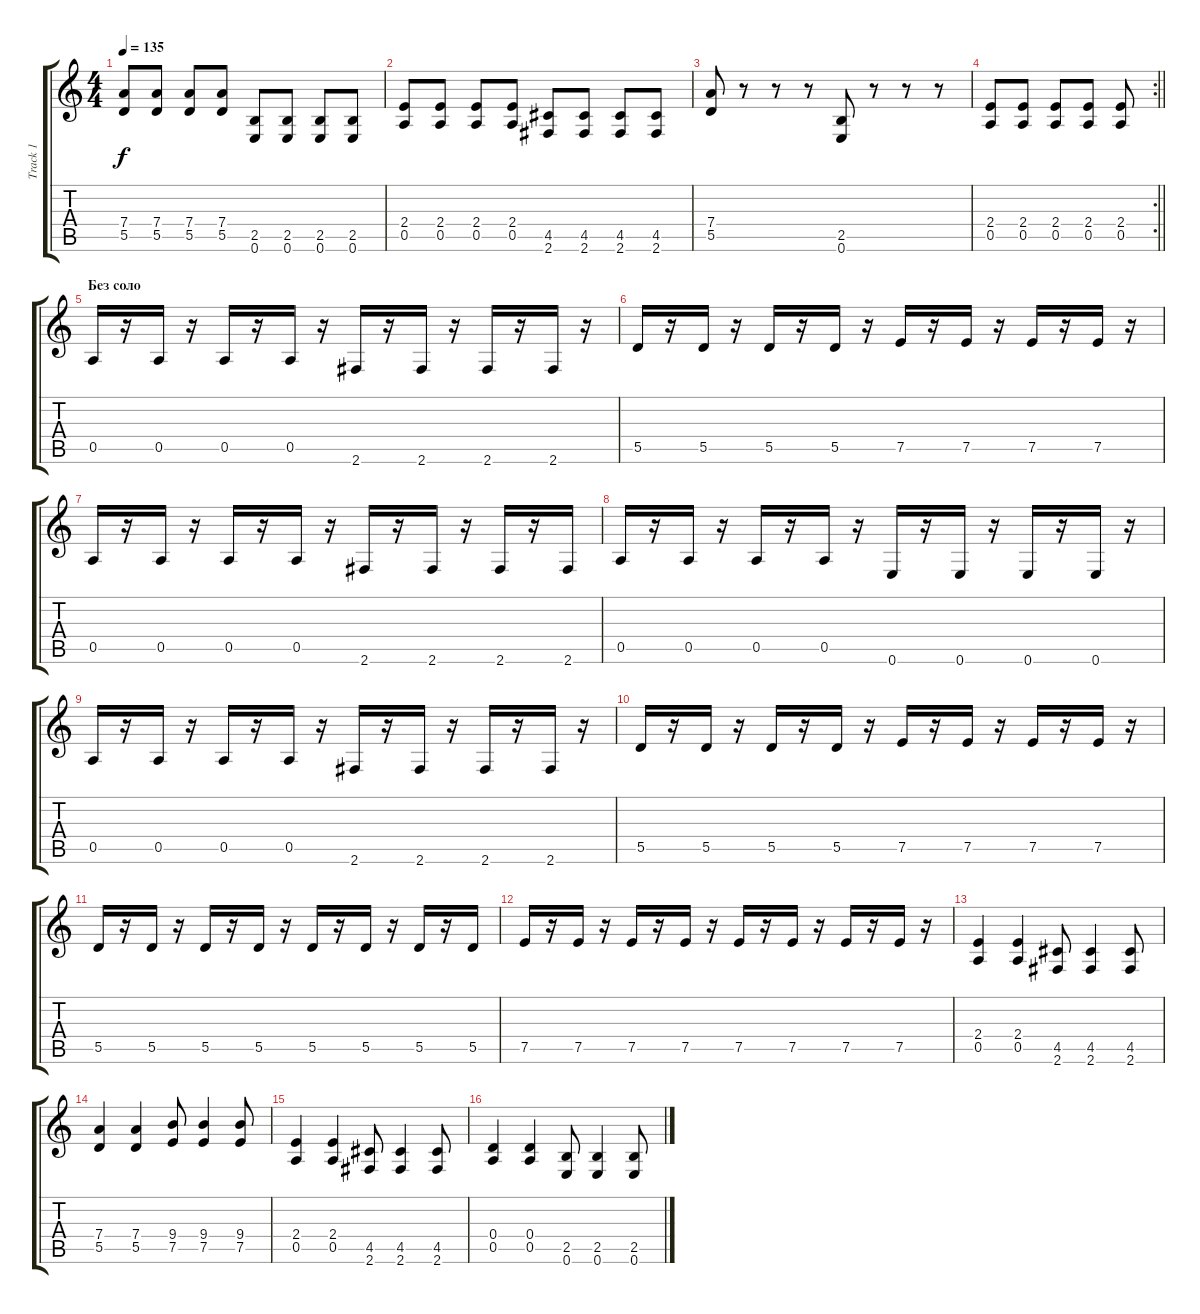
\track ("Track 1" "Track 1") {instrument overdrivenguitar}
\staff {score tabs}
\tuning (E4 B3 G3 D3 A2 E2) {hide}
\ts (4 4)
\tempo 135
\clef g2
\ks c
(7.4 5.5).8{dy f} (7.4 5.5).8 (7.4 5.5).8 (7.4 5.5).8 (2.5 0.6).8 (2.5 0.6).8 (2.5 0.6).8 (2.5 0.6).8 |
(2.4 0.5).8 (2.4 0.5).8 (2.4 0.5).8 (2.4 0.5).8 (4.5 2.6).8 (4.5 2.6).8 (4.5 2.6).8 (4.5 2.6).8 |
(7.4 5.5).8 r.8 r.8 r.8 (2.5 0.6).8 r.8 r.8 r.8 |
\rc 2
\barLineRight lightlight
(2.4 0.5).8 (2.4 0.5).8 (2.4 0.5).8 (2.4 0.5).8 (2.4 0.5).8 |
\section ("" "Без соло")
0.5.16 r.16 0.5.16 r.16 0.5.16 r.16 0.5.16 r.16 2.6.16 r.16 2.6.16 r.16 2.6.16 r.16 2.6.16 r.16 |
5.5.16 r.16 5.5.16 r.16 5.5.16 r.16 5.5.16 r.16 7.5.16 r.16 7.5.16 r.16 7.5.16 r.16 7.5.16 r.16 |
0.5.16 r.16 0.5.16 r.16 0.5.16 r.16 0.5.16 r.16 2.6.16 r.16 2.6.16 r.16 2.6.16 r.16 2.6.16 |
0.5.16 r.16 0.5.16 r.16 0.5.16 r.16 0.5.16 r.16 0.6.16 r.16 0.6.16 r.16 0.6.16 r.16 0.6.16 r.16 |
0.5.16 r.16 0.5.16 r.16 0.5.16 r.16 0.5.16 r.16 2.6.16 r.16 2.6.16 r.16 2.6.16 r.16 2.6.16 r.16 |
5.5.16 r.16 5.5.16 r.16 5.5.16 r.16 5.5.16 r.16 7.5.16 r.16 7.5.16 r.16 7.5.16 r.16 7.5.16 r.16 |
5.5.16 r.16 5.5.16 r.16 5.5.16 r.16 5.5.16 r.16 5.5.16 r.16 5.5.16 r.16 5.5.16 r.16 5.5.16 |
7.5.16 r.16 7.5.16 r.16 7.5.16 r.16 7.5.16 r.16 7.5.16 r.16 7.5.16 r.16 7.5.16 r.16 7.5.16 r.16 |
(2.4 0.5).4 (2.4 0.5).4 (4.5 2.6).8 (4.5 2.6).4 (4.5 2.6).8 |
(7.4 5.5).4 (7.4 5.5).4 (9.4 7.5).8 (9.4 7.5).4 (9.4 7.5).8 |
(2.4 0.5).4 (2.4 0.5).4 (4.5 2.6).8 (4.5 2.6).4 (4.5 2.6).8 |
(0.4 0.5).4 (0.4 0.5).4 (2.5 0.6).8 (2.5 0.6).4 (2.5 0.6).8
